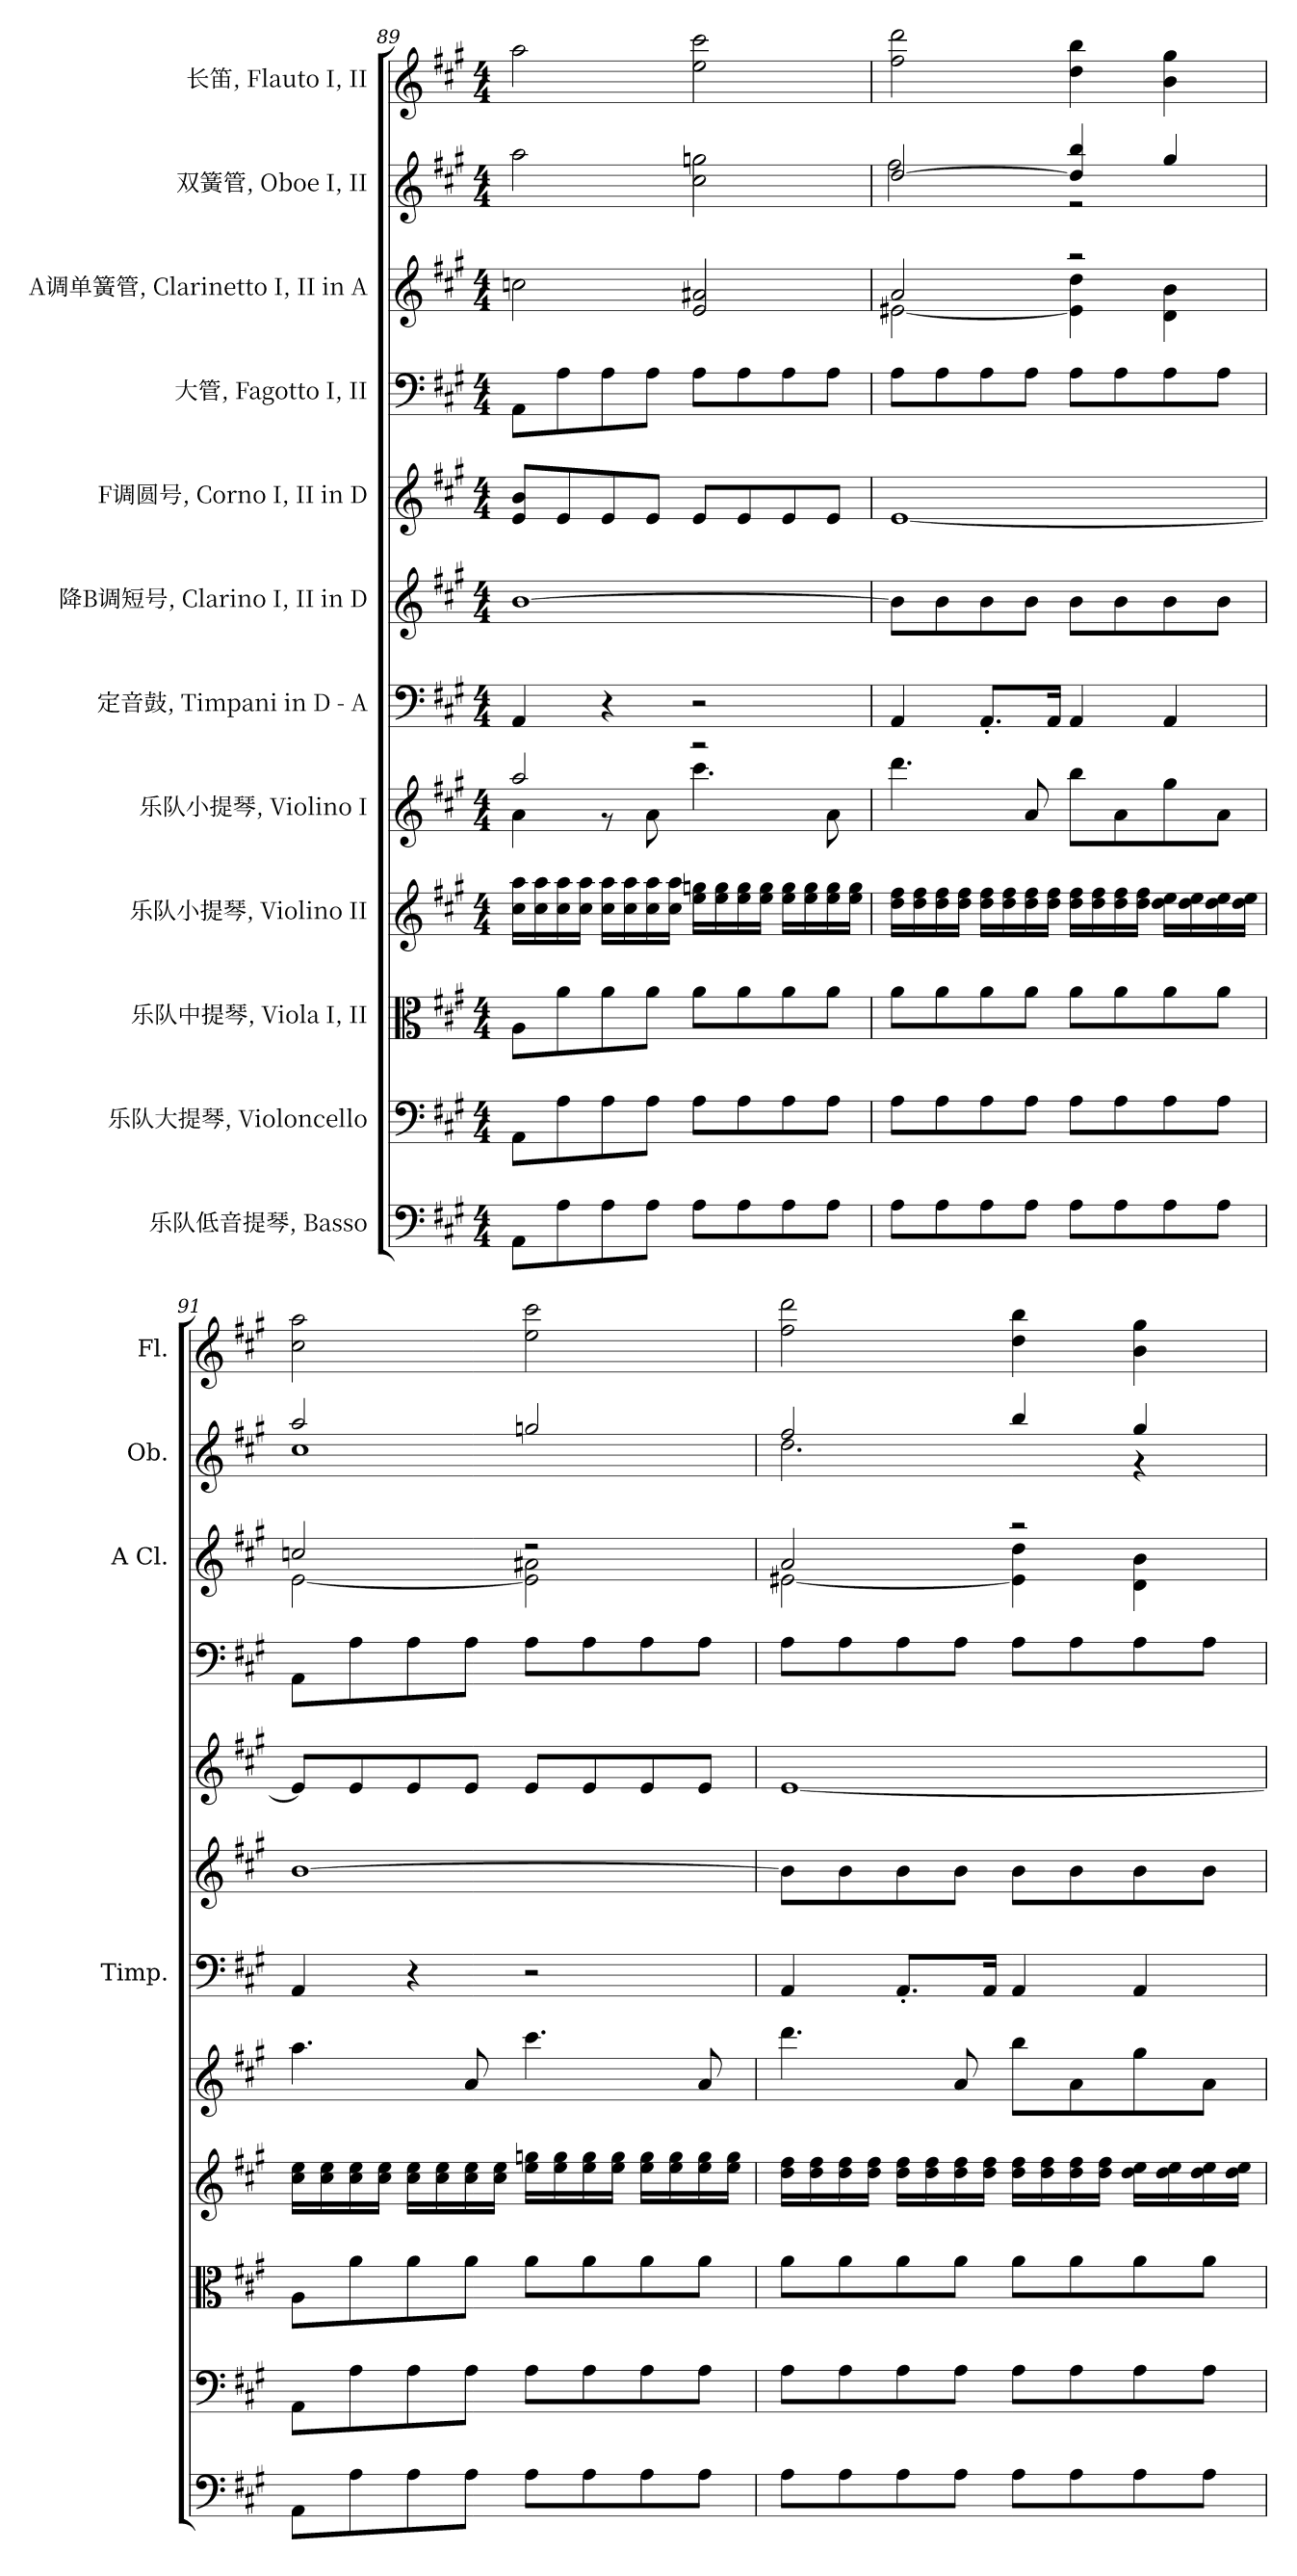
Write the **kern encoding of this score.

**kern	**kern	**kern	**kern	**kern	**kern	**kern	**kern	**kern	**kern	**kern	**kern
*part12	*part11	*part10	*part9	*part8	*part7	*part6	*part5	*part4	*part3	*part2	*part1
*staff12	*staff11	*staff10	*staff9	*staff8	*staff7	*staff6	*staff5	*staff4	*staff3	*staff2	*staff1
*I"乐队低音提琴, Basso	*I"乐队大提琴, Violoncello	*I"乐队中提琴, Viola I, II	*I"乐队小提琴, Violino II	*I"乐队小提琴, Violino I	*I"定音鼓, Timpani in D - A	*I"降B调短号, Clarino I, II in D	*I"F调圆号, Corno I, II in D	*I"大管, Fagotto I, II	*I"A调单簧管, Clarinetto I, II in A	*I"双簧管, Oboe I, II	*I"长笛, Flauto I, II
*	*	*	*	*	*I'Timp.	*	*	*	*I'A Cl.	*I'Ob.	*I'Fl.
*clefF4	*clefF4	*clefC3	*clefG2	*clefG2	*clefF4	*clefG2	*clefG2	*clefF4	*clefG2	*clefG2	*clefG2
*ITrd7c12	*	*	*	*	*	*ITrd1c2	*ITrd4c7	*	*ITrd2c3	*	*
*k[f#c#g#]	*k[f#c#g#]	*k[f#c#g#]	*k[f#c#g#]	*k[f#c#g#]	*k[f#c#g#]	*k[f#]	*k[f#c#]	*k[f#c#g#]	*k[f#c#g#d#a#e#]	*k[f#c#g#]	*k[f#c#g#]
*M4/4	*M4/4	*M4/4	*M4/4	*M4/4	*M4/4	*M4/4	*M4/4	*M4/4	*M4/4	*M4/4	*M4/4
=89	=89	=89	=89	=89	=89	=89	=89	=89	=89	=89	=89
*	*	*	*	*^	*	*	*	*	*	*	*
8AAA\L	8AA\L	8A\L	16cc#\ 16aa\LL	2aa/	4a\	4AA/	[1a	8A/ 8e/L	8AA\L	2an\	2aa\	2aa\
.	.	.	16cc#\ 16aa\	.	.	.	.	.	.	.	.	.
8AA\	8A\	8a\	16cc#\ 16aa\	.	.	.	.	8A/	8A\	.	.	.
.	.	.	16cc#\ 16aa\JJ	.	.	.	.	.	.	.	.	.
8AA\	8A\	8a\	16cc#\ 16aa\LL	.	8r	4r	.	8A/	8A\	.	.	.
.	.	.	16cc#\ 16aa\	.	.	.	.	.	.	.	.	.
8AA\J	8A\J	8a\J	16cc#\ 16aa\	.	8a\	.	.	8A/J	8A\J	.	.	.
.	.	.	16cc#\ 16aa\JJ	.	.	.	.	.	.	.	.	.
8AA\L	8A\L	8a\L	16ee\ 16ggn\LL	2r	4.ccc#\	2r	.	8A/L	8A\L	2c#/ 2f##X/	2cc#\ 2ggn\	2ee\ 2ccc#\
.	.	.	16ee\ 16gg\	.	.	.	.	.	.	.	.	.
8AA\	8A\	8a\	16ee\ 16gg\	.	.	.	.	8A/	8A\	.	.	.
.	.	.	16ee\ 16gg\JJ	.	.	.	.	.	.	.	.	.
8AA\	8A\	8a\	16ee\ 16gg\LL	.	.	.	.	8A/	8A\	.	.	.
.	.	.	16ee\ 16gg\	.	.	.	.	.	.	.	.	.
8AA\J	8A\J	8a\J	16ee\ 16gg\	.	8a\	.	.	8A/J	8A\J	.	.	.
.	.	.	16ee\ 16gg\JJ	.	.	.	.	.	.	.	.	.
*	*	*	*	*v	*v	*	*	*	*	*	*	*
!!LO:PB:g=z
=90	=90	=90	=90	=90	=90	=90	=90	=90	=90	=90	=90
*	*	*	*	*	*	*	*	*	*^	*^	*
8AA\L	8A\L	8a\L	16dd\ 16ff#\LL	4.ddd\	4AA/	8a\L]	[1A	8A\L	2f#/	[2c##X\	[2dd/	2ff#\	2ff#\ 2ddd\
.	.	.	16dd\ 16ff#\	.	.	.	.	.	.	.	.	.	.
8AA\	8A\	8a\	16dd\ 16ff#\	.	.	8a\	.	8A\	.	.	.	.	.
.	.	.	16dd\ 16ff#\JJ	.	.	.	.	.	.	.	.	.	.
8AA\	8A\	8a\	16dd\ 16ff#\LL	.	8.AA'/L	8a\	.	8A\	.	.	.	.	.
.	.	.	16dd\ 16ff#\	.	.	.	.	.	.	.	.	.	.
8AA\J	8A\J	8a\J	16dd\ 16ff#\	8a/	.	8a\J	.	8A\J	.	.	.	.	.
.	.	.	16dd\ 16ff#\JJ	.	16AA/Jk	.	.	.	.	.	.	.	.
8AA\L	8A\L	8a\L	16dd\ 16ff#\LL	8bb\L	4AA/	8a\L	.	8A\L	2r	4c##\] 4b\	4dd/] 4bb/	2r	4dd\ 4bb\
.	.	.	16dd\ 16ff#\	.	.	.	.	.	.	.	.	.	.
8AA\	8A\	8a\	16dd\ 16ff#\	8a\	.	8a\	.	8A\	.	.	.	.	.
.	.	.	16dd\ 16ff#\JJ	.	.	.	.	.	.	.	.	.	.
8AA\	8A\	8a\	16dd\ 16ee\LL	8gg#\	4AA/	8a\	.	8A\	.	4B\ 4g#\	4gg#/	.	4b\ 4gg#\
.	.	.	16dd\ 16ee\	.	.	.	.	.	.	.	.	.	.
8AA\J	8A\J	8a\J	16dd\ 16ee\	8a\J	.	8a\J	.	8A\J	.	.	.	.	.
.	.	.	16dd\ 16ee\JJ	.	.	.	.	.	.	.	.	.	.
=91	=91	=91	=91	=91	=91	=91	=91	=91	=91	=91	=91	=91	=91
8AAA\L	8AA\L	8A\L	16cc#\ 16ee\LL	4.aa\	4AA/	[1a	8A/L]	8AA\L	2an/	[2c#\	2aa/	1cc#	2cc#\ 2aa\
.	.	.	16cc#\ 16ee\	.	.	.	.	.	.	.	.	.	.
8AA\	8A\	8a\	16cc#\ 16ee\	.	.	.	8A/	8A\	.	.	.	.	.
.	.	.	16cc#\ 16ee\JJ	.	.	.	.	.	.	.	.	.	.
8AA\	8A\	8a\	16cc#\ 16ee\LL	.	4r	.	8A/	8A\	.	.	.	.	.
.	.	.	16cc#\ 16ee\	.	.	.	.	.	.	.	.	.	.
8AA\J	8A\J	8a\J	16cc#\ 16ee\	8a/	.	.	8A/J	8A\J	.	.	.	.	.
.	.	.	16cc#\ 16ee\JJ	.	.	.	.	.	.	.	.	.	.
8AA\L	8A\L	8a\L	16ee\ 16ggn\LL	4.ccc#\	2r	.	8A/L	8A\L	2r	2c#\] 2f##X\	2ggn/	.	2ee\ 2ccc#\
.	.	.	16ee\ 16gg\	.	.	.	.	.	.	.	.	.	.
8AA\	8A\	8a\	16ee\ 16gg\	.	.	.	8A/	8A\	.	.	.	.	.
.	.	.	16ee\ 16gg\JJ	.	.	.	.	.	.	.	.	.	.
8AA\	8A\	8a\	16ee\ 16gg\LL	.	.	.	8A/	8A\	.	.	.	.	.
.	.	.	16ee\ 16gg\	.	.	.	.	.	.	.	.	.	.
8AA\J	8A\J	8a\J	16ee\ 16gg\	8a/	.	.	8A/J	8A\J	.	.	.	.	.
.	.	.	16ee\ 16gg\JJ	.	.	.	.	.	.	.	.	.	.
!!LO:PB:g=z
=92	=92	=92	=92	=92	=92	=92	=92	=92	=92	=92	=92	=92	=92
8AA\L	8A\L	8a\L	16dd\ 16ff#\LL	4.ddd\	4AA/	8a\L]	[1A	8A\L	2f#/	[2c##X\	2ff#/	2.dd\	2ff#\ 2ddd\
.	.	.	16dd\ 16ff#\	.	.	.	.	.	.	.	.	.	.
8AA\	8A\	8a\	16dd\ 16ff#\	.	.	8a\	.	8A\	.	.	.	.	.
.	.	.	16dd\ 16ff#\JJ	.	.	.	.	.	.	.	.	.	.
8AA\	8A\	8a\	16dd\ 16ff#\LL	.	8.AA'/L	8a\	.	8A\	.	.	.	.	.
.	.	.	16dd\ 16ff#\	.	.	.	.	.	.	.	.	.	.
8AA\J	8A\J	8a\J	16dd\ 16ff#\	8a/	.	8a\J	.	8A\J	.	.	.	.	.
.	.	.	16dd\ 16ff#\JJ	.	16AA/Jk	.	.	.	.	.	.	.	.
8AA\L	8A\L	8a\L	16dd\ 16ff#\LL	8bb\L	4AA/	8a\L	.	8A\L	2r	4c##\] 4b\	4bb/	.	4dd\ 4bb\
.	.	.	16dd\ 16ff#\	.	.	.	.	.	.	.	.	.	.
8AA\	8A\	8a\	16dd\ 16ff#\	8a\	.	8a\	.	8A\	.	.	.	.	.
.	.	.	16dd\ 16ff#\JJ	.	.	.	.	.	.	.	.	.	.
8AA\	8A\	8a\	16dd\ 16ee\LL	8gg#\	4AA/	8a\	.	8A\	.	4B\ 4g#\	4gg#/	4r	4b\ 4gg#\
.	.	.	16dd\ 16ee\	.	.	.	.	.	.	.	.	.	.
8AA\J	8A\J	8a\J	16dd\ 16ee\	8a\J	.	8a\J	.	8A\J	.	.	.	.	.
.	.	.	16dd\ 16ee\JJ	.	.	.	.	.	.	.	.	.	.
*	*	*	*	*	*	*	*	*	*v	*v	*	*	*
*	*	*	*	*	*	*	*	*	*	*v	*v	*
=	=	=	=	=	=	=	=	=	=	=	=
*-	*-	*-	*-	*-	*-	*-	*-	*-	*-	*-	*-
